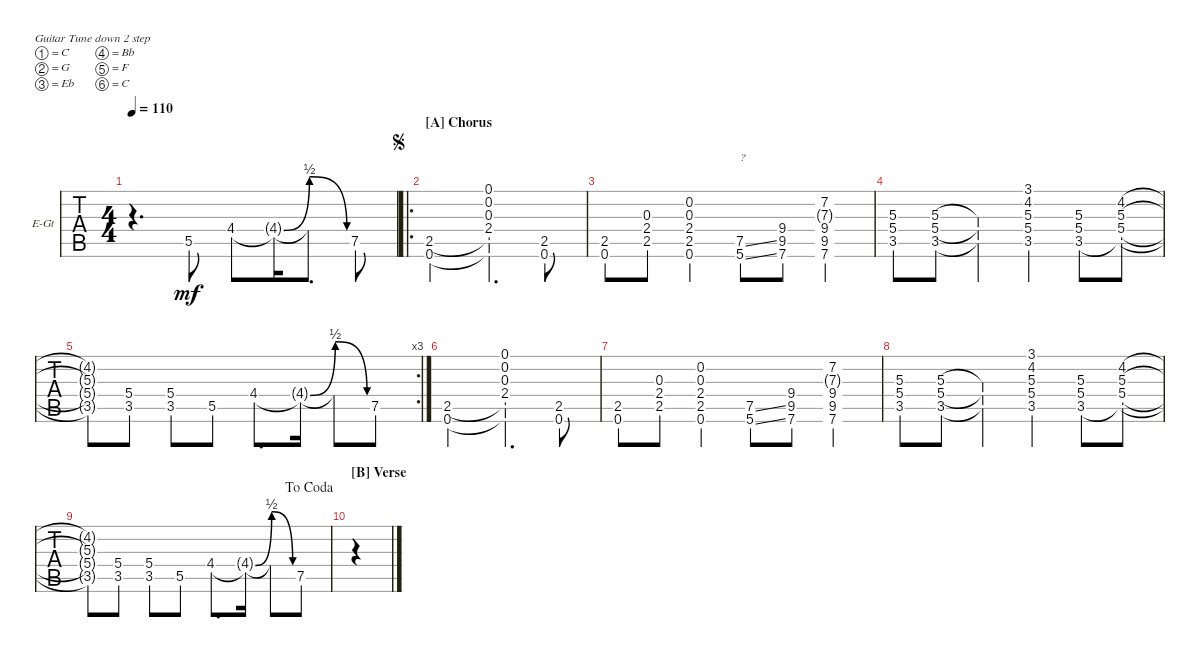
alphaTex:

\defaultSystemsLayout 4
\bracketExtendMode groupsimilarinstruments
\firstSystemTrackNameOrientation horizontal
\otherSystemsTrackNameOrientation horizontal
\track ("Rhythm" "E-Gt") {instrument distortionguitar}
\staff {tabs}
\tuning (C4 G3 Eb3 Bb2 F2 C2)
\ts (4 4)
\tempo 110
\clef g2
\ks cminor
r.4{d dy mf instrument distortionguitar} 5.5.8 4.4.8 4.4{be (bend 0 0 30 2) t}.16 4.4{be (release 0 2 37.8 0) t}.8{d} 7.5.8 |
\ro
\section ("A" "Chorus")
\jump segno
(0.6 2.5).2 (2.4 0.3 0.2 0.1 0.6{t} 2.5{t}).4{d} (0.6 2.5).8 |
(0.6 2.5).8 (2.5 2.4 0.3).8 (0.6 2.5 2.4 0.3 0.2).4 (5.6{ss} 7.5{ss}).8{txt "?"} (7.6 9.5 9.4).8 (9.5 9.4 7.3{g} 7.2 7.6).4 |
(3.5 5.4 5.3).8 (3.5 5.4 5.3).8 (3.5{t} 5.4{t} 5.3{t}).4 (3.5 5.4 5.3 4.2 3.1).4 (3.5 5.4 5.3).8 (5.4 5.3 4.2 3.5{t}).8 |
\rc 3
(3.5{t} 5.4{t} 5.3{t} 4.2{t}).8 (3.5 5.4).8 (3.5 5.4).8 5.5.8 4.4.8{d} 4.4{be (bend 0 0 28.2 2) t}.16 4.4{be (release 0 2 33.6 0) t}.8 7.5.8 |
(0.6 2.5).2 (2.4 0.3 0.2 0.1 0.6{t} 2.5{t}).4{d} (0.6 2.5).8 |
(0.6 2.5).8 (2.5 2.4 0.3).8 (0.6 2.5 2.4 0.3 0.2).4 (5.6{ss} 7.5{ss}).8 (7.6 9.5 9.4).8 (9.5 9.4 7.3{g} 7.2 7.6).4 |
(3.5 5.4 5.3).8 (3.5 5.4 5.3).8 (3.5{t} 5.4{t} 5.3{t}).4 (3.5 5.4 5.3 4.2 3.1).4 (3.5 5.4 5.3).8 (5.4 5.3 4.2 3.5{t}).8 |
\jump dacoda
(3.5{t} 5.4{t} 5.3{t} 4.2{t}).8 (3.5 5.4).8 (3.5 5.4).8 5.5.8 4.4.8{d} 4.4{be (bend 0 0 28.2 2) t}.16 4.4{be (release 0 2 33.6 0) t}.8 7.5.8 |
\section ("B" "Verse")
